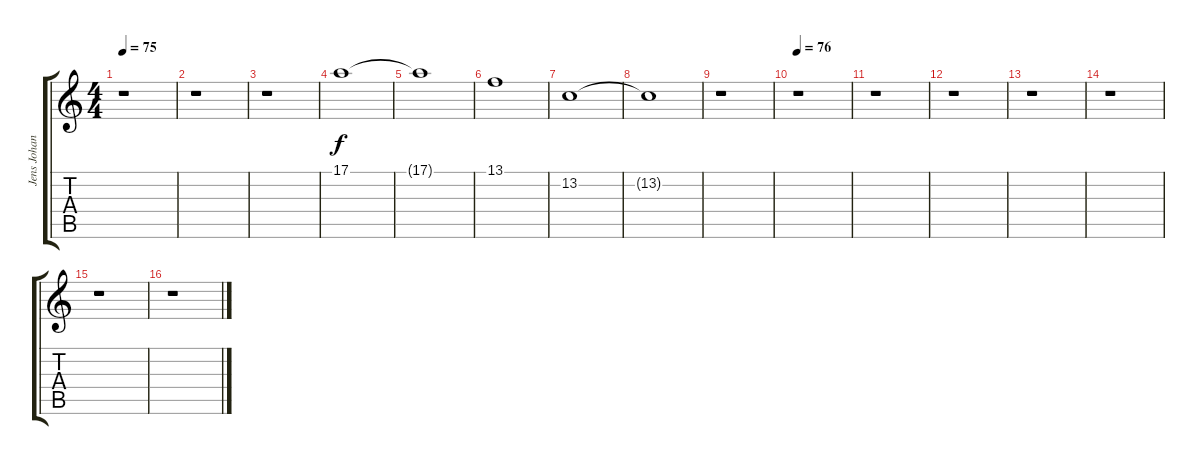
\track ("Jens Johansson" "Jens Johan") {instrument choiraahs}
\staff {score tabs}
\tuning (E4 B3 G3 D3 A2 E2) {hide}
\ts (4 4)
\tempo 75
\clef g2
\ks c
r.1{dy f instrument choiraahs} |
r.1 |
r.1 |
17.1.1{volume 0} |
17.1{t}.1 |
13.1.1{volume 6} |
13.2.1 |
13.2{t}.1 |
r.1 |
\tempo 76
r.1 |
r.1 |
r.1 |
r.1 |
r.1 |
r.1 |
r.1
